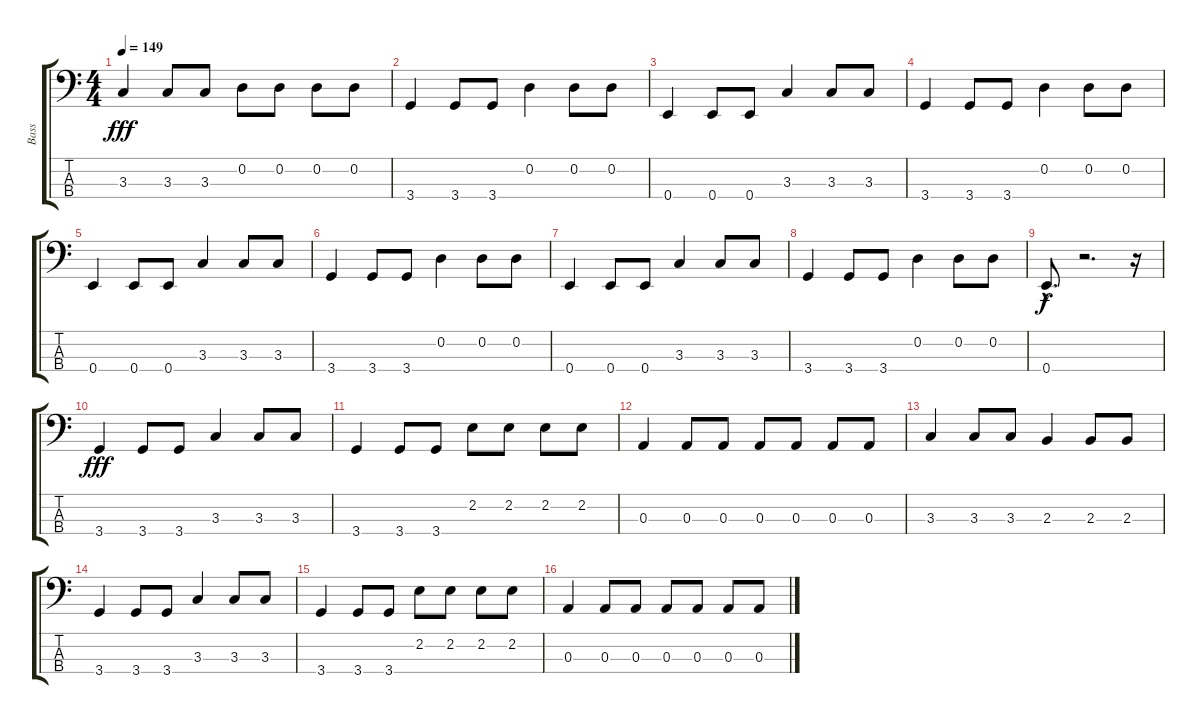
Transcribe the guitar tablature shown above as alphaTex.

\track ("Bass" "Bass") {instrument electricbassfinger}
\staff {score tabs}
\tuning (G2 D2 A1 E1) {hide}
\ts (4 4)
\tempo 149
\clef f4
\ks c
3.3.4{dy fff} 3.3.8 3.3.8 0.2.8 0.2.8 0.2.8 0.2.8 |
3.4.4 3.4.8 3.4.8 0.2.4 0.2.8 0.2.8 |
0.4.4 0.4.8 0.4.8 3.3.4 3.3.8 3.3.8 |
3.4.4 3.4.8 3.4.8 0.2.4 0.2.8 0.2.8 |
0.4.4 0.4.8 0.4.8 3.3.4 3.3.8 3.3.8 |
3.4.4 3.4.8 3.4.8 0.2.4 0.2.8 0.2.8 |
0.4.4 0.4.8 0.4.8 3.3.4 3.3.8 3.3.8 |
3.4.4 3.4.8 3.4.8 0.2.4 0.2.8 0.2.8 |
0.4{hac}.8{d dy f} r.2{d} r.16 |
3.4.4{dy fff} 3.4.8 3.4.8 3.3.4 3.3.8 3.3.8 |
3.4.4 3.4.8 3.4.8 2.2.8 2.2.8 2.2.8 2.2.8 |
0.3.4 0.3.8 0.3.8 0.3.8 0.3.8 0.3.8 0.3.8 |
3.3.4 3.3.8 3.3.8 2.3.4 2.3.8 2.3.8 |
3.4.4 3.4.8 3.4.8 3.3.4 3.3.8 3.3.8 |
3.4.4 3.4.8 3.4.8 2.2.8 2.2.8 2.2.8 2.2.8 |
0.3.4 0.3.8 0.3.8 0.3.8 0.3.8 0.3.8 0.3.8
